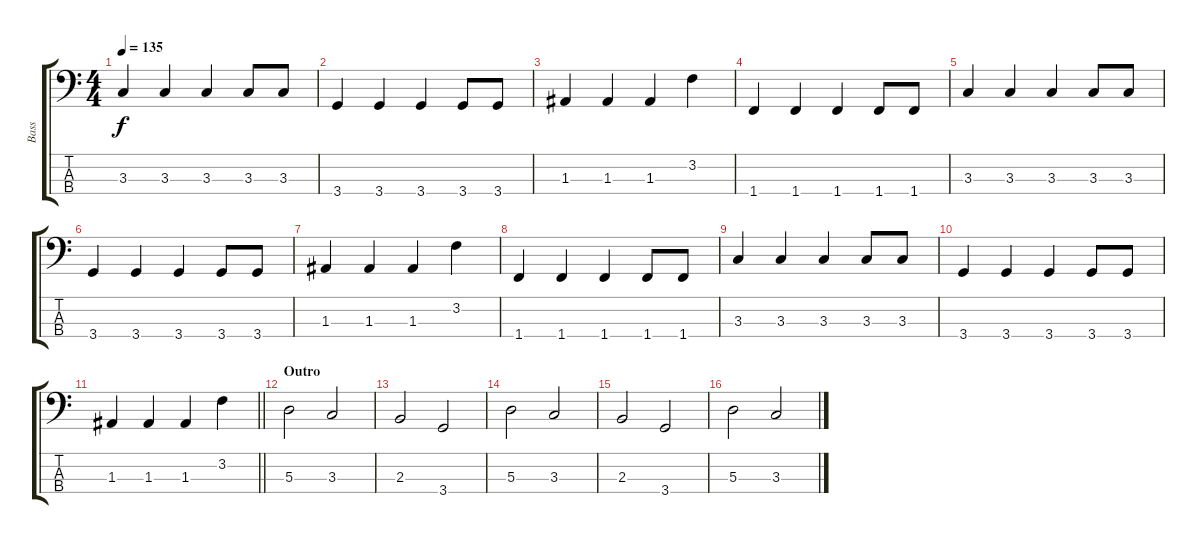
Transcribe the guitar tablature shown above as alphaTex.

\track ("Bass" "Bass") {instrument electricbassfinger}
\staff {score tabs}
\tuning (G2 D2 A1 E1) {hide}
\ts (4 4)
\tempo 135
\clef f4
\ks c
3.3.4{dy f} 3.3.4 3.3.4 3.3.8 3.3.8 |
3.4.4 3.4.4 3.4.4 3.4.8 3.4.8 |
1.3.4 1.3.4 1.3.4 3.2.4 |
1.4.4 1.4.4 1.4.4 1.4.8 1.4.8 |
3.3.4 3.3.4 3.3.4 3.3.8 3.3.8 |
3.4.4 3.4.4 3.4.4 3.4.8 3.4.8 |
1.3.4 1.3.4 1.3.4 3.2.4 |
1.4.4 1.4.4 1.4.4 1.4.8 1.4.8 |
3.3.4 3.3.4 3.3.4 3.3.8 3.3.8 |
3.4.4 3.4.4 3.4.4 3.4.8 3.4.8 |
\barLineRight lightlight
1.3.4 1.3.4 1.3.4 3.2.4 |
\section ("" "Outro")
5.3.2 3.3.2 |
2.3.2 3.4.2 |
5.3.2 3.3.2 |
2.3.2 3.4.2 |
5.3.2 3.3.2
